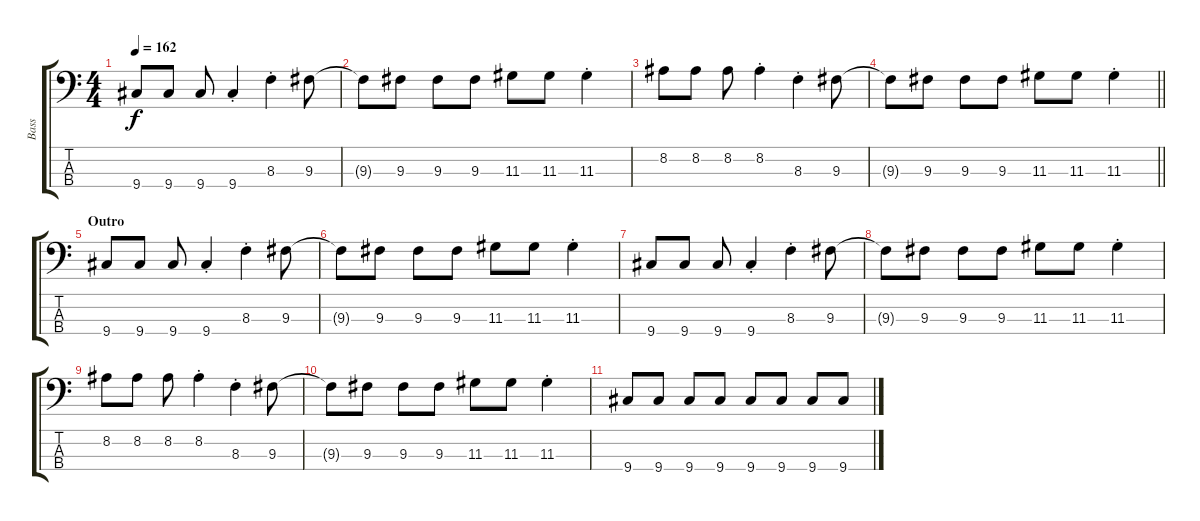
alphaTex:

\track ("Bass" "Bass") {instrument electricbasspick}
\staff {score tabs}
\tuning (G2 D2 A1 E1) {hide}
\ts (4 4)
\tempo 162
\clef f4
\ks c
9.4.8{dy f} 9.4.8 9.4.8 9.4{st}.4 8.3{st}.4 9.3.8 |
9.3{t}.8 9.3.8 9.3.8 9.3.8 11.3.8 11.3.8 11.3{st}.4 |
8.2.8 8.2.8 8.2.8 8.2{st}.4 8.3{st}.4 9.3.8 |
\barLineRight lightlight
9.3{t}.8 9.3.8 9.3.8 9.3.8 11.3.8 11.3.8 11.3{st}.4 |
\section ("" "Outro")
9.4.8 9.4.8 9.4.8 9.4{st}.4 8.3{st}.4 9.3.8 |
9.3{t}.8 9.3.8 9.3.8 9.3.8 11.3.8 11.3.8 11.3{st}.4 |
9.4.8 9.4.8 9.4.8 9.4{st}.4 8.3{st}.4 9.3.8 |
9.3{t}.8 9.3.8 9.3.8 9.3.8 11.3.8 11.3.8 11.3{st}.4 |
8.2.8 8.2.8 8.2.8 8.2{st}.4 8.3{st}.4 9.3.8 |
9.3{t}.8 9.3.8 9.3.8 9.3.8 11.3.8 11.3.8 11.3{st}.4 |
9.4.8 9.4.8 9.4.8 9.4.8 9.4.8 9.4.8 9.4.8 9.4.8
